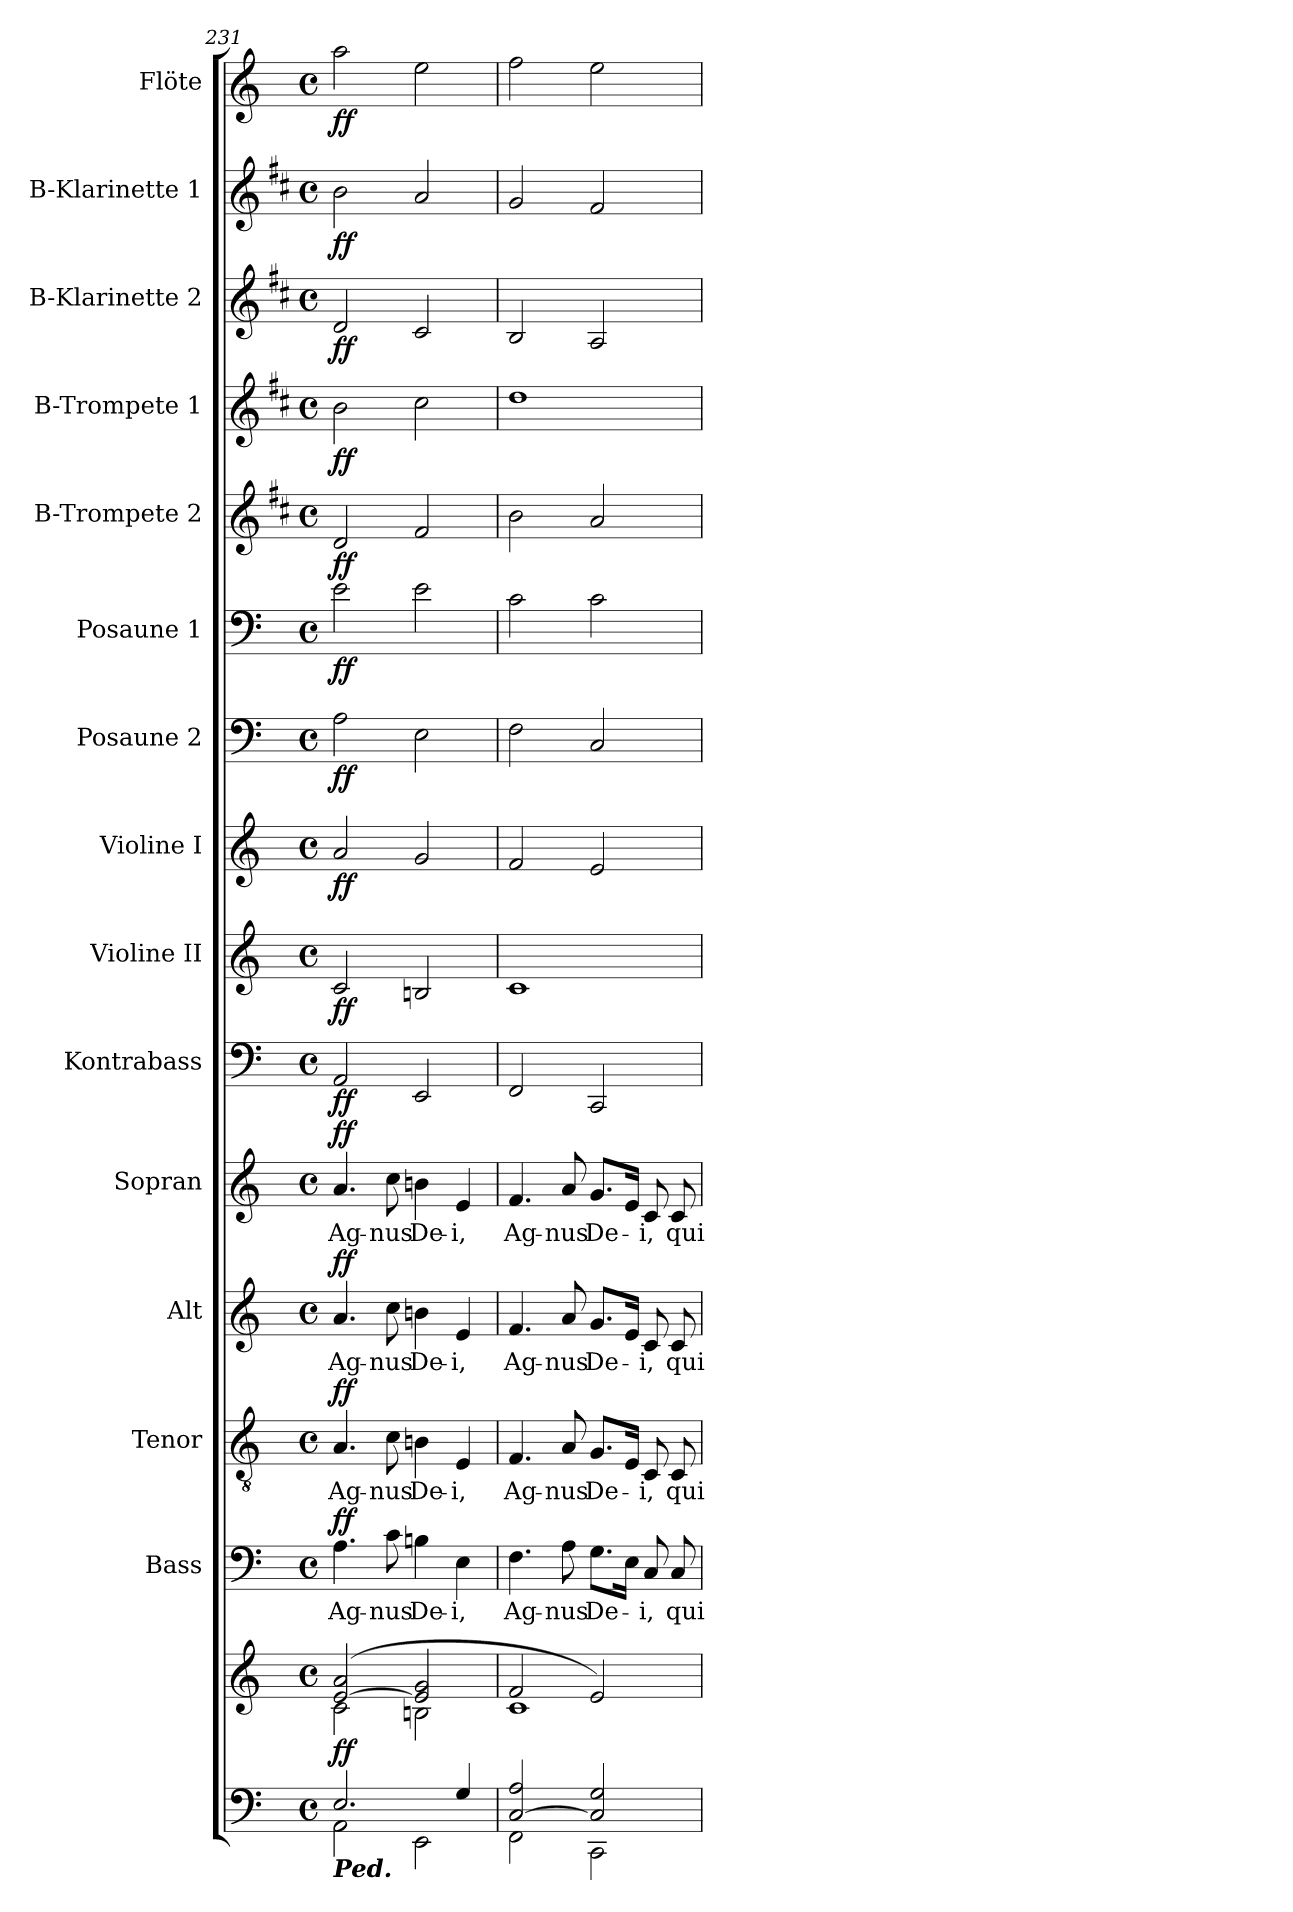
**kern	**kern	**dynam	**kern	**text	**dynam	**kern	**text	**dynam	**kern	**text	**dynam	**kern	**text	**dynam	**kern	**dynam	**kern	**dynam	**kern	**dynam	**kern	**dynam	**kern	**dynam	**kern	**dynam	**kern	**dynam	**kern	**dynam	**kern	**dynam	**kern	**dynam
*part15	*part15	*part15	*part14	*part14	*part14	*part13	*part13	*part13	*part12	*part12	*part12	*part11	*part11	*part11	*part10	*part10	*part9	*part9	*part8	*part8	*part7	*part7	*part6	*part6	*part5	*part5	*part4	*part4	*part3	*part3	*part2	*part2	*part1	*part1
*staff16	*staff15	*staff15/16	*staff14	*staff14	*staff14	*staff13	*staff13	*staff13	*staff12	*staff12	*staff12	*staff11	*staff11	*staff11	*staff10	*staff10	*staff9	*staff9	*staff8	*staff8	*staff7	*staff7	*staff6	*staff6	*staff5	*staff5	*staff4	*staff4	*staff3	*staff3	*staff2	*staff2	*staff1	*staff1
*	*	*	*I"Bass	*	*	*I"Tenor	*	*	*I"Alt	*	*	*I"Sopran	*	*	*I"Kontrabass	*	*I"Violine II	*	*I"Violine I	*	*I"Posaune 2	*	*I"Posaune 1	*	*I"B-Trompete 2	*	*I"B-Trompete 1	*	*I"B-Klarinette 2	*	*I"B-Klarinette 1	*	*I"Flöte	*
*	*	*	*I'B.	*	*	*I'T.	*	*	*I'A.	*	*	*I'S.	*	*	*I'Kb.	*	*I'Vl. II	*	*I'Vl. I	*	*I'Pos. 2	*	*I'Pos. 1	*	*I'B Trp. 2	*	*I'B Trp. 1	*	*I'B Kl. 2	*	*I'B Kl. 1	*	*I'Fl.	*
*clefF4	*clefG2	*	*clefF4	*	*	*clefGv2	*	*	*clefG2	*	*	*clefG2	*	*	*clefF4	*	*clefG2	*	*clefG2	*	*clefF4	*	*clefF4	*	*clefG2	*	*clefG2	*	*clefG2	*	*clefG2	*	*clefG2	*
*	*	*	*	*	*	*	*	*	*	*	*	*	*	*	*ITrd7c12	*	*	*	*	*	*	*	*	*	*ITrd1c2	*	*ITrd1c2	*	*ITrd1c2	*	*ITrd1c2	*	*	*
*k[]	*k[]	*	*k[]	*	*	*k[]	*	*	*k[]	*	*	*k[]	*	*	*k[]	*	*k[]	*	*k[]	*	*k[]	*	*k[]	*	*k[]	*	*k[]	*	*k[]	*	*k[]	*	*k[]	*
*C:	*C:	*	*C:	*	*	*C:	*	*	*C:	*	*	*C:	*	*	*C:	*	*C:	*	*C:	*	*C:	*	*C:	*	*C:	*	*C:	*	*C:	*	*C:	*	*C:	*
*M4/4	*M4/4	*	*M4/4	*	*	*M4/4	*	*	*M4/4	*	*	*M4/4	*	*	*M4/4	*	*M4/4	*	*M4/4	*	*M4/4	*	*M4/4	*	*M4/4	*	*M4/4	*	*M4/4	*	*M4/4	*	*M4/4	*
*met(c)	*met(c)	*	*met(c)	*	*	*met(c)	*	*	*met(c)	*	*	*met(c)	*	*	*met(c)	*	*met(c)	*	*met(c)	*	*met(c)	*	*met(c)	*	*met(c)	*	*met(c)	*	*met(c)	*	*met(c)	*	*met(c)	*
=231	=231	=231	=231	=231	=231	=231	=231	=231	=231	=231	=231	=231	=231	=231	=231	=231	=231	=231	=231	=231	=231	=231	=231	=231	=231	=231	=231	=231	=231	=231	=231	=231	=231	=231
*^	*^	*	*	*	*	*	*	*	*	*	*	*	*	*	*	*	*	*	*	*	*	*	*	*	*	*	*	*	*	*	*	*	*	*
!LO:TX:b:Bi:t=Ped.	!	!	!	!	!	!	!	!	!	!	!	!	!	!	!	!	!	!	!	!	!	!	!	!	!	!	!	!	!	!	!	!	!	!	!	!
!	!	!	!	!LO:DY:b	!	!LO:LY:b	!LO:DY:a	!	!LO:LY:b	!LO:DY:a	!	!LO:LY:b	!LO:DY:a	!	!LO:LY:b	!LO:DY:a	!	!LO:DY:b	!	!LO:DY:b	!	!LO:DY:b	!	!LO:DY:b	!	!LO:DY:b	!	!LO:DY:b	!	!LO:DY:b	!	!LO:DY:b	!	!LO:DY:b	!	!LO:DY:b
2.E/	2AA\	([>2e/ 2a/	2c\	ff	4.A\	Ag-	ff	4.A/	Ag-	ff	4.a/	Ag-	ff	4.a/	Ag-	ff	2AAA/	ff	2c/	ff	2a/	ff	2A\	ff	2e\	ff	2c/	ff	2a\	ff	2c/	ff	2a\	ff	2aa\	ff
!	!	!	!	!	!	!LO:LY:b	!	!	!LO:LY:b	!	!	!LO:LY:b	!	!	!LO:LY:b	!	!	!	!	!	!	!	!	!	!	!	!	!	!	!	!	!	!	!	!	!
.	.	.	.	.	8c\	-nus	.	8c\	-nus	.	8cc\	-nus	.	8cc\	-nus	.	.	.	.	.	.	.	.	.	.	.	.	.	.	.	.	.	.	.	.	.
!	!	!	!	!	!	!LO:LY:b	!	!	!LO:LY:b	!	!	!LO:LY:b	!	!	!LO:LY:b	!	!	!	!	!	!	!	!	!	!	!	!	!	!	!	!	!	!	!	!	!
.	2EE\	2e/] 2g/	2Bn\	.	4Bn\	De-	.	4Bn\	De-	.	4bn\	De-	.	4bn\	De-	.	2EEE/	.	2Bn/	.	2g/	.	2E\	.	2e\	.	2e/	.	2b\	.	2B/	.	2g/	.	2ee\	.
!	!	!	!	!	!	!LO:LY:b	!	!	!LO:LY:b	!	!	!LO:LY:b	!	!	!LO:LY:b	!	!	!	!	!	!	!	!	!	!	!	!	!	!	!	!	!	!	!	!	!
4G/	.	.	.	.	4E\	-i,	.	4E/	-i,	.	4e/	-i,	.	4e/	-i,	.	.	.	.	.	.	.	.	.	.	.	.	.	.	.	.	.	.	.	.	.
=232	=232	=232	=232	=232	=232	=232	=232	=232	=232	=232	=232	=232	=232	=232	=232	=232	=232	=232	=232	=232	=232	=232	=232	=232	=232	=232	=232	=232	=232	=232	=232	=232	=232	=232	=232	=232
!	!	!	!	!	!	!LO:LY:b	!	!	!LO:LY:b	!	!	!LO:LY:b	!	!	!LO:LY:b	!	!	!	!	!	!	!	!	!	!	!	!	!	!	!	!	!	!	!	!	!
[>2C/ 2A/	2FF\	2f/	1c	.	4.F\	Ag-	.	4.F/	Ag-	.	4.f/	Ag-	.	4.f/	Ag-	.	2FFF/	.	1c	.	2f/	.	2F\	.	2c\	.	2a\	.	1cc	.	2A/	.	2f/	.	2ff\	.
!	!	!	!	!	!	!LO:LY:b	!	!	!LO:LY:b	!	!	!LO:LY:b	!	!	!LO:LY:b	!	!	!	!	!	!	!	!	!	!	!	!	!	!	!	!	!	!	!	!	!
.	.	.	.	.	8A\	-nus	.	8A/	-nus	.	8a/	-nus	.	8a/	-nus	.	.	.	.	.	.	.	.	.	.	.	.	.	.	.	.	.	.	.	.	.
!	!	!	!	!	!	!LO:LY:b	!	!	!LO:LY:b	!	!	!LO:LY:b	!	!	!LO:LY:b	!	!	!	!	!	!	!	!	!	!	!	!	!	!	!	!	!	!	!	!	!
2C/] 2G/	2CC\	2e/)	.	.	8.G\L	De-	.	8.G/L	De-	.	8.g/L	De-	.	8.g/L	De-	.	2CCC/	.	.	.	2e/	.	2C/	.	2c\	.	2g/	.	.	.	2G/	.	2e/	.	2ee\	.
.	.	.	.	.	16E\Jk	.	.	16E/Jk	.	.	16e/Jk	.	.	16e/Jk	.	.	.	.	.	.	.	.	.	.	.	.	.	.	.	.	.	.	.	.	.	.
!	!	!	!	!	!	!LO:LY:b	!	!	!LO:LY:b	!	!	!LO:LY:b	!	!	!LO:LY:b	!	!	!	!	!	!	!	!	!	!	!	!	!	!	!	!	!	!	!	!	!
.	.	.	.	.	8C/	-i,	.	8C/	-i,	.	8c/	-i,	.	8c/	-i,	.	.	.	.	.	.	.	.	.	.	.	.	.	.	.	.	.	.	.	.	.
!	!	!	!	!	!	!LO:LY:b	!	!	!LO:LY:b	!	!	!LO:LY:b	!	!	!LO:LY:b	!	!	!	!	!	!	!	!	!	!	!	!	!	!	!	!	!	!	!	!	!
.	.	.	.	.	8C/	qui	.	8C/	qui	.	8c/	qui	.	8c/	qui	.	.	.	.	.	.	.	.	.	.	.	.	.	.	.	.	.	.	.	.	.
*v	*v	*	*	*	*	*	*	*	*	*	*	*	*	*	*	*	*	*	*	*	*	*	*	*	*	*	*	*	*	*	*	*	*	*	*	*
*	*v	*v	*	*	*	*	*	*	*	*	*	*	*	*	*	*	*	*	*	*	*	*	*	*	*	*	*	*	*	*	*	*	*	*	*
=	=	=	=	=	=	=	=	=	=	=	=	=	=	=	=	=	=	=	=	=	=	=	=	=	=	=	=	=	=	=	=	=	=	=
*-	*-	*-	*-	*-	*-	*-	*-	*-	*-	*-	*-	*-	*-	*-	*-	*-	*-	*-	*-	*-	*-	*-	*-	*-	*-	*-	*-	*-	*-	*-	*-	*-	*-	*-
